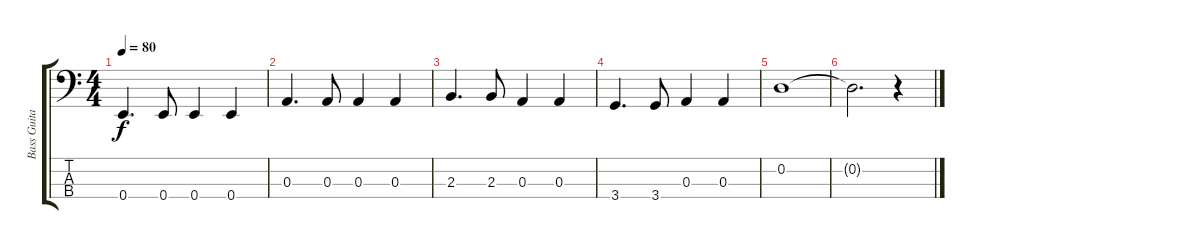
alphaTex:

\track ("Bass Guitar" "Bass Guita") {instrument electricbassfinger}
\staff {score tabs}
\tuning (G2 D2 A1 E1) {hide}
\ts (4 4)
\tempo 80
\clef f4
\ks c
0.4.4{d dy f} 0.4.8 0.4.4 0.4.4 |
0.3.4{d} 0.3.8 0.3.4 0.3.4 |
2.3.4{d} 2.3.8 0.3.4 0.3.4 |
3.4.4{d} 3.4.8 0.3.4 0.3.4 |
0.2.1 |
0.2{t}.2{d} r.4
